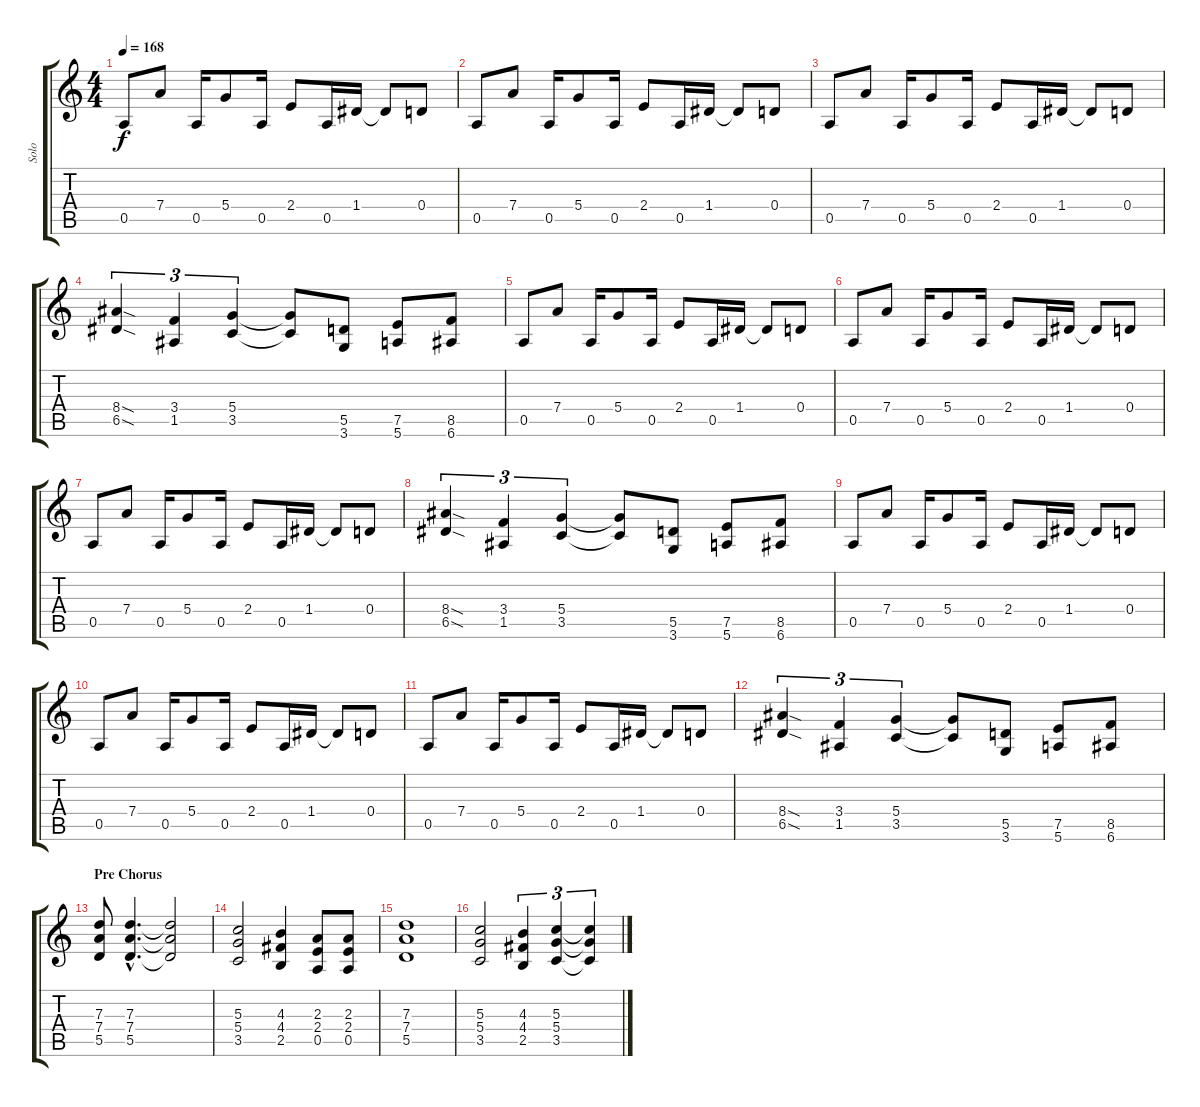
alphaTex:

\track ("Solo" "Solo") {instrument distortionguitar}
\staff {score tabs}
\tuning (E4 B3 G3 D3 A2 E2) {hide}
\ts (4 4)
\tempo 168
\clef g2
\ks c
0.5.8{dy f} 7.4.8 0.5.16 5.4.8 0.5.16 2.4.8 0.5.16 1.4.16 1.4{t}.8 0.4.8 |
0.5.8 7.4.8 0.5.16 5.4.8 0.5.16 2.4.8 0.5.16 1.4.16 1.4{t}.8 0.4.8 |
0.5.8 7.4.8 0.5.16 5.4.8 0.5.16 2.4.8 0.5.16 1.4.16 1.4{t}.8 0.4.8 |
(8.4{sod} 6.5{sod}).4{tu (3 2)} (3.4 1.5).4{tu (3 2)} (5.4 3.5).4{tu (3 2)} (5.4{t} 3.5{t}).8 (5.5 3.6).8 (7.5 5.6).8 (8.5 6.6).8 |
0.5.8 7.4.8 0.5.16 5.4.8 0.5.16 2.4.8 0.5.16 1.4.16 1.4{t}.8 0.4.8 |
0.5.8 7.4.8 0.5.16 5.4.8 0.5.16 2.4.8 0.5.16 1.4.16 1.4{t}.8 0.4.8 |
0.5.8 7.4.8 0.5.16 5.4.8 0.5.16 2.4.8 0.5.16 1.4.16 1.4{t}.8 0.4.8 |
(8.4{sod} 6.5{sod}).4{tu (3 2)} (3.4 1.5).4{tu (3 2)} (5.4 3.5).4{tu (3 2)} (5.4{t} 3.5{t}).8 (5.5 3.6).8 (7.5 5.6).8 (8.5 6.6).8 |
0.5.8 7.4.8 0.5.16 5.4.8 0.5.16 2.4.8 0.5.16 1.4.16 1.4{t}.8 0.4.8 |
0.5.8 7.4.8 0.5.16 5.4.8 0.5.16 2.4.8 0.5.16 1.4.16 1.4{t}.8 0.4.8 |
0.5.8 7.4.8 0.5.16 5.4.8 0.5.16 2.4.8 0.5.16 1.4.16 1.4{t}.8 0.4.8 |
(8.4{sod} 6.5{sod}).4{tu (3 2)} (3.4 1.5).4{tu (3 2)} (5.4 3.5).4{tu (3 2)} (5.4{t} 3.5{t}).8 (5.5 3.6).8 (7.5 5.6).8 (8.5 6.6).8 |
\section ("" "Pre Chorus")
(7.3 7.4 5.5).8 (7.3{hac} 7.4{hac} 5.5{hac}).4{d} (7.3{t} 7.4{t} 5.5{t}).2 |
(5.3 5.4 3.5).2 (4.3 4.4 2.5).4 (2.3 2.4 0.5).8 (2.3 2.4 0.5).8 |
(7.3 7.4 5.5).1 |
(5.3 5.4 3.5).2 (4.3 4.4 2.5).4{tu (3 2)} (5.3 5.4 3.5).4{tu (3 2)} (5.3{t} 5.4{t} 3.5{t}).4{tu (3 2)}
